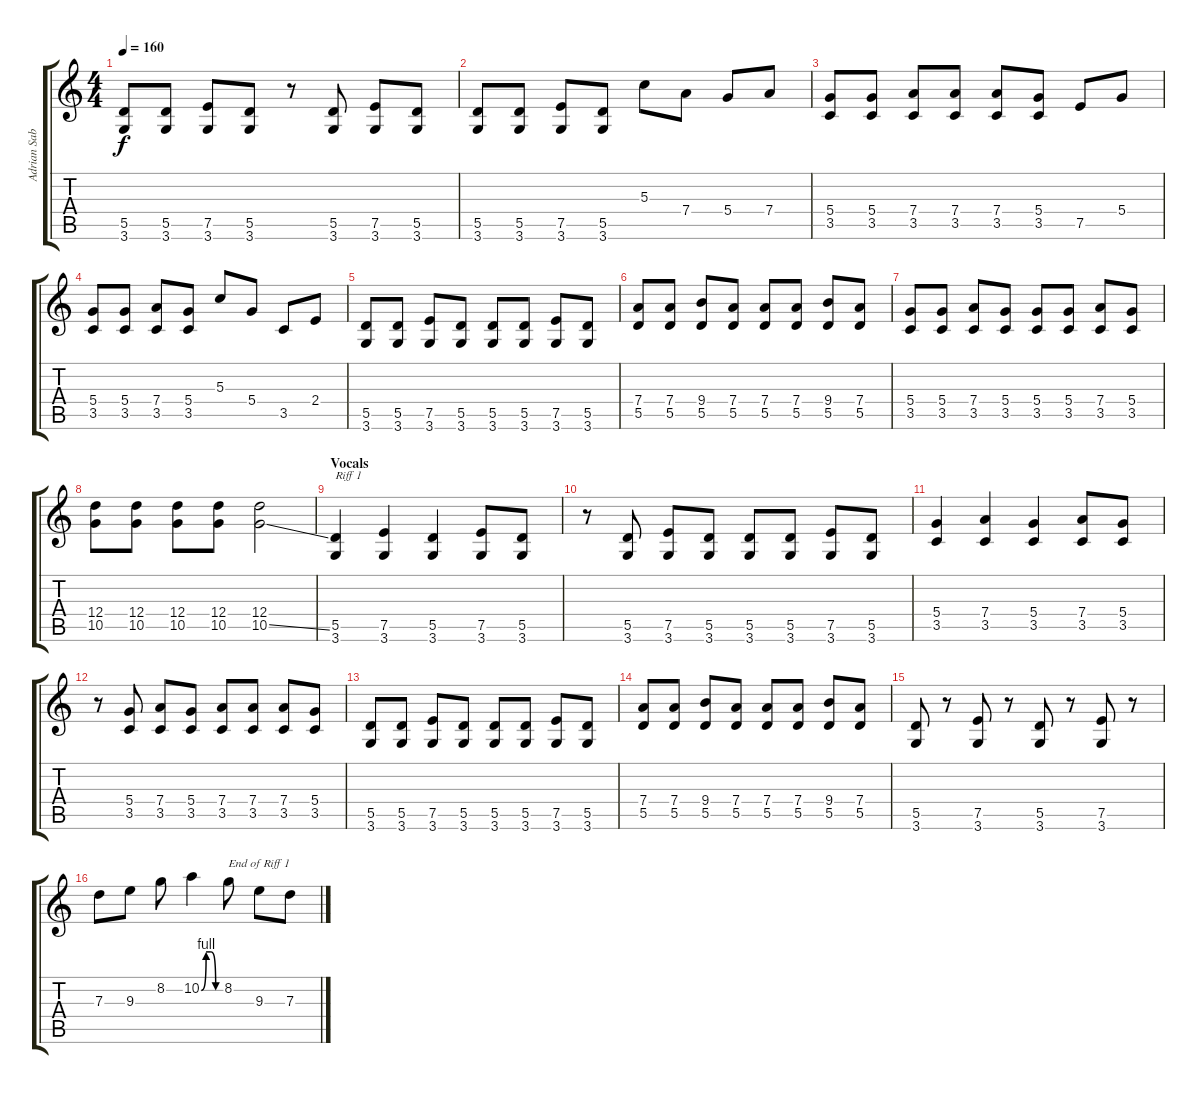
\track ("Adrian Sabbath" "Adrian Sab") {instrument distortionguitar}
\staff {score tabs}
\tuning (E4 B3 G3 D3 A2 E2) {hide}
\ts (4 4)
\tempo 160
\clef g2
\ks c
(5.5 3.6).8{dy f} (5.5 3.6).8 (7.5 3.6).8 (5.5 3.6).8 r.8 (5.5 3.6).8 (7.5 3.6).8 (5.5 3.6).8 |
(5.5 3.6).8 (5.5 3.6).8 (7.5 3.6).8 (5.5 3.6).8 5.3.8 7.4.8 5.4.8 7.4.8 |
(5.4 3.5).8 (5.4 3.5).8 (7.4 3.5).8 (7.4 3.5).8 (7.4 3.5).8 (5.4 3.5).8 7.5.8 5.4.8 |
(5.4 3.5).8 (5.4 3.5).8 (7.4 3.5).8 (5.4 3.5).8 5.3.8 5.4.8 3.5.8 2.4.8 |
(5.5 3.6).8 (5.5 3.6).8 (7.5 3.6).8 (5.5 3.6).8 (5.5 3.6).8 (5.5 3.6).8 (7.5 3.6).8 (5.5 3.6).8 |
(7.4 5.5).8 (7.4 5.5).8 (9.4 5.5).8 (7.4 5.5).8 (7.4 5.5).8 (7.4 5.5).8 (9.4 5.5).8 (7.4 5.5).8 |
(5.4 3.5).8 (5.4 3.5).8 (7.4 3.5).8 (5.4 3.5).8 (5.4 3.5).8 (5.4 3.5).8 (7.4 3.5).8 (5.4 3.5).8 |
(12.4 10.5).8 (12.4 10.5).8 (12.4 10.5).8 (12.4 10.5).8 (12.4 10.5{ss}).2 |
\section ("" "Vocals")
(5.5 3.6).4{txt "Riff 1"} (7.5 3.6).4 (5.5 3.6).4 (7.5 3.6).8 (5.5 3.6).8 |
r.8 (5.5 3.6).8 (7.5 3.6).8 (5.5 3.6).8 (5.5 3.6).8 (5.5 3.6).8 (7.5 3.6).8 (5.5 3.6).8 |
(5.4 3.5).4 (7.4 3.5).4 (5.4 3.5).4 (7.4 3.5).8 (5.4 3.5).8 |
r.8 (5.4 3.5).8 (7.4 3.5).8 (5.4 3.5).8 (7.4 3.5).8 (7.4 3.5).8 (7.4 3.5).8 (5.4 3.5).8 |
(5.5 3.6).8 (5.5 3.6).8 (7.5 3.6).8 (5.5 3.6).8 (5.5 3.6).8 (5.5 3.6).8 (7.5 3.6).8 (5.5 3.6).8 |
(7.4 5.5).8 (7.4 5.5).8 (9.4 5.5).8 (7.4 5.5).8 (7.4 5.5).8 (7.4 5.5).8 (9.4 5.5).8 (7.4 5.5).8 |
(5.5 3.6).8 r.8 (7.5 3.6).8 r.8 (5.5 3.6).8 r.8 (7.5 3.6).8 r.8 |
7.3.8 9.3.8 8.2.8 10.2{be (custom 0 0 15 4 30 4 45 0 60 0)}.4 8.2.8{txt "End of Riff 1"} 9.3.8 7.3.8
